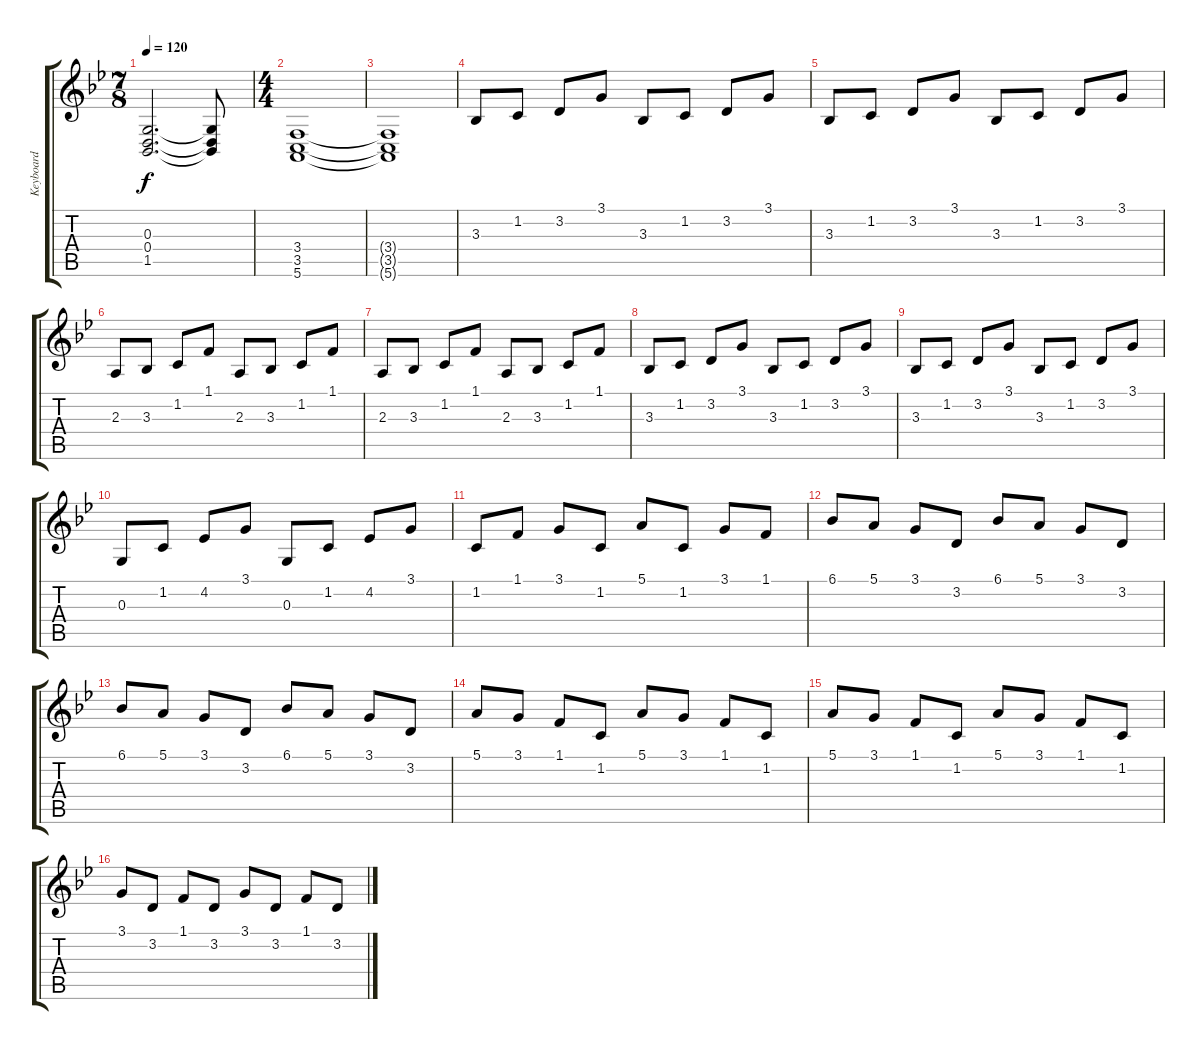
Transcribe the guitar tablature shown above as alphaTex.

\track ("Keyboard" "Keyboard") {instrument churchorgan}
\staff {score tabs}
\tuning (E4 B3 G3 D3 A2 E2) {hide}
\ts (7 8)
\tempo 120
\clef g2
\ks bb
(0.3{t} 0.4{t} 1.5{t}).2{d dy f} (0.3{t} 0.4{t} 1.5{t}).8 |
\ts (4 4)
(3.4 3.5 5.6).1 |
(3.4{t} 3.5{t} 5.6{t}).1 |
3.3.8 1.2.8 3.2.8 3.1.8 3.3.8 1.2.8 3.2.8 3.1.8 |
3.3.8 1.2.8 3.2.8 3.1.8 3.3.8 1.2.8 3.2.8 3.1.8 |
2.3.8 3.3.8 1.2.8 1.1.8 2.3.8 3.3.8 1.2.8 1.1.8 |
2.3.8 3.3.8 1.2.8 1.1.8 2.3.8 3.3.8 1.2.8 1.1.8 |
3.3.8 1.2.8 3.2.8 3.1.8 3.3.8 1.2.8 3.2.8 3.1.8 |
3.3.8 1.2.8 3.2.8 3.1.8 3.3.8 1.2.8 3.2.8 3.1.8 |
0.3.8 1.2.8 4.2.8 3.1.8 0.3.8 1.2.8 4.2.8 3.1.8 |
1.2.8 1.1.8 3.1.8 1.2.8 5.1.8 1.2.8 3.1.8 1.1.8 |
6.1.8 5.1.8 3.1.8 3.2.8 6.1.8 5.1.8 3.1.8 3.2.8 |
6.1.8 5.1.8 3.1.8 3.2.8 6.1.8 5.1.8 3.1.8 3.2.8 |
5.1.8 3.1.8 1.1.8 1.2.8 5.1.8 3.1.8 1.1.8 1.2.8 |
5.1.8 3.1.8 1.1.8 1.2.8 5.1.8 3.1.8 1.1.8 1.2.8 |
3.1.8 3.2.8 1.1.8 3.2.8 3.1.8 3.2.8 1.1.8 3.2.8
